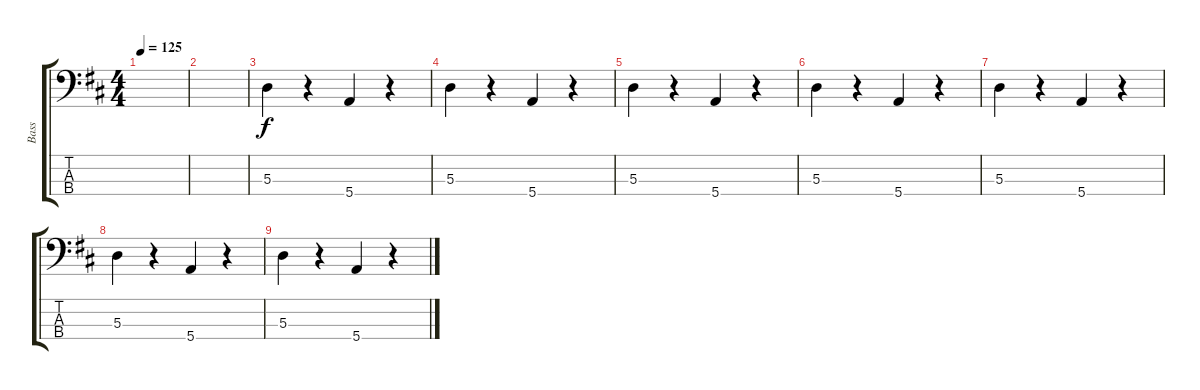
\track ("Bass" "Bass") {instrument electricbassfinger}
\staff {score tabs}
\tuning (G2 D2 A1 E1) {hide}
\ts (4 4)
\tempo 125
\clef f4
\ks d
|
|
5.3.4 r.4 5.4.4 r.4 |
5.3.4 r.4 5.4.4 r.4 |
5.3.4 r.4 5.4.4 r.4 |
5.3.4 r.4 5.4.4 r.4 |
5.3.4 r.4 5.4.4 r.4 |
5.3.4 r.4 5.4.4 r.4 |
5.3.4 r.4 5.4.4 r.4
